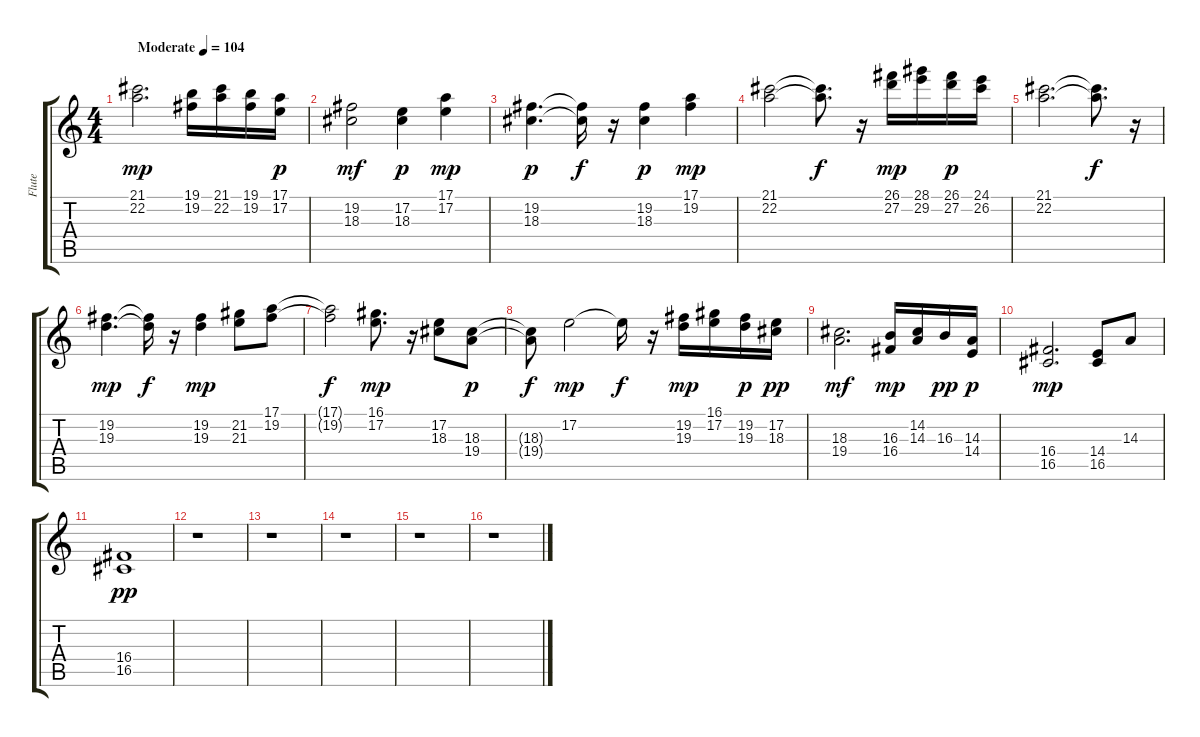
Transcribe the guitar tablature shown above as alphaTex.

\track ("Flute" "Flute") {instrument shakuhachi}
\staff {score tabs}
\tuning (E4 B3 G3 D3 A2 E2) {hide}
\ts (4 4)
\tempo (104 "Moderate")
\clef g2
\ks c
(21.1 22.2).2{d dy mp instrument shakuhachi} (19.1 19.2).16 (21.1 22.2).16 (19.1 19.2).16 (17.1 17.2).16{dy p} |
(19.2 18.3).2{dy mf} (17.2 18.3).4{dy p} (17.1 17.2).4{dy mp} |
(19.2 18.3).4{d dy p} (19.2{t} 18.3{t}).16{dy f} r.16 (19.2 18.3).4{dy p} (17.1 19.2).4{dy mp} |
(21.1 22.2).2 (21.1{t} 22.2{t}).8{d dy f} r.16 (26.1 27.2).16{dy mp} (28.1 29.2).16 (26.1 27.2).16{dy p} (24.1 26.2).16 |
(21.1 22.2).2{d} (21.1{t} 22.2{t}).8{d dy f} r.16 |
(19.2 19.3).4{d dy mp} (19.2{t} 19.3{t}).16{dy f} r.16 (19.2 19.3).4{dy mp} (21.2 21.3).8 (17.1 19.2).8 |
(17.1{t} 19.2{t}).2{dy f} (16.1 17.2).8{d dy mp} r.16 (17.2 18.3).8 (18.3 19.4).8{dy p} |
(18.3{t} 19.4{t}).8{dy f} 17.2.2{dy mp} 17.2{t}.16{dy f} r.16 (19.2 19.3).16{dy mp} (16.1 17.2).16 (19.2 19.3).16{dy p} (17.2 18.3).16{dy pp} |
(18.3 19.4).2{d dy mf} (16.3 16.4).16{dy mp} (14.2 14.3).16 16.3.16{dy pp} (14.3 14.4).16{dy p} |
(16.4 16.5).2{d dy mp} (14.4 16.5).8 14.3.8 |
(16.4 16.5).1{dy pp} |
r.1 |
r.1 |
r.1 |
r.1 |
r.1
